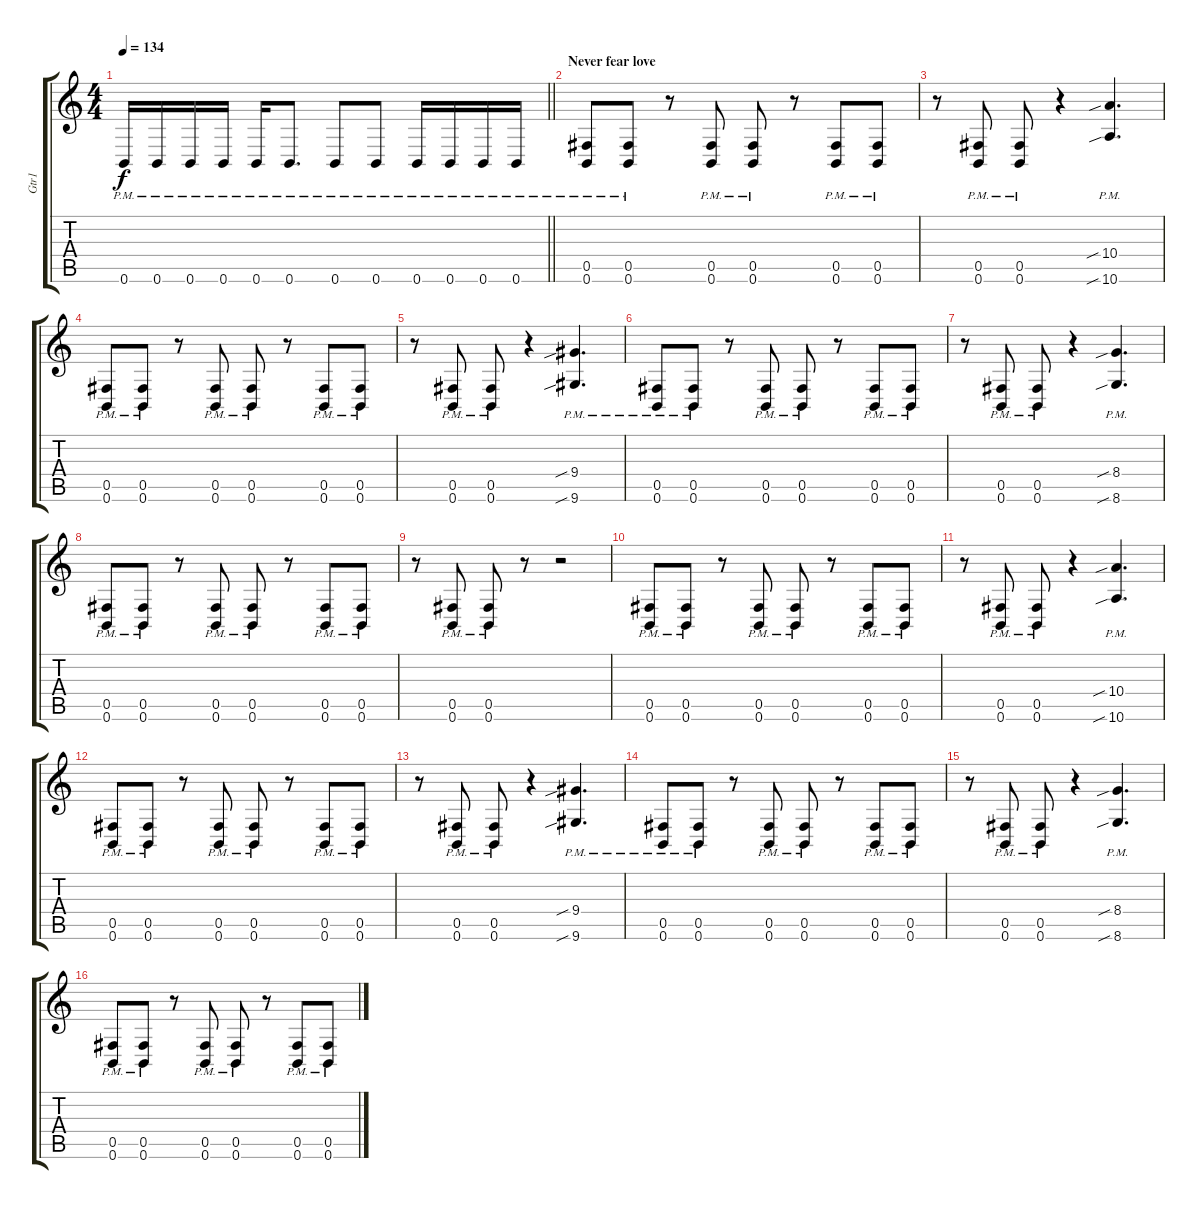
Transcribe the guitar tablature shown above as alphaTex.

\track ("Gtr1" "Gtr1") {instrument distortionguitar}
\staff {score tabs}
\tuning (Db4 Ab3 E3 B2 Gb2 B1) {hide}
\ts (4 4)
\tempo 134
\clef g2
\barLineRight lightlight
\ks c
0.6{pm t}.16{dy f} 0.6{pm}.16 0.6{pm}.16 0.6{pm}.16 0.6{pm}.16 0.6{pm}.8{d} 0.6{pm}.8 0.6{pm}.8 0.6{pm}.16 0.6{pm}.16 0.6{pm}.16 0.6{pm}.16 |
\section ("" "Never fear love")
(0.5{pm} 0.6).8 (0.5{pm} 0.6).8 r.8 (0.5{pm} 0.6).8 (0.5{pm} 0.6).8 r.8 (0.5{pm} 0.6).8 (0.5{pm} 0.6).8 |
r.8 (0.5{pm} 0.6).8 (0.5{pm} 0.6).8 r.4 (10.4{sib} 10.6{sib pm}).4{d} |
(0.5{pm} 0.6).8 (0.5{pm} 0.6).8 r.8 (0.5{pm} 0.6).8 (0.5{pm} 0.6).8 r.8 (0.5{pm} 0.6).8 (0.5{pm} 0.6).8 |
r.8 (0.5{pm} 0.6).8 (0.5{pm} 0.6).8 r.4 (9.4{sib} 9.6{sib pm}).4{d} |
(0.5{pm} 0.6).8 (0.5{pm} 0.6).8 r.8 (0.5{pm} 0.6).8 (0.5{pm} 0.6).8 r.8 (0.5{pm} 0.6).8 (0.5{pm} 0.6).8 |
r.8 (0.5{pm} 0.6).8 (0.5{pm} 0.6).8 r.4 (8.4{sib} 8.6{sib pm}).4{d} |
(0.5{pm} 0.6).8 (0.5{pm} 0.6).8 r.8 (0.5{pm} 0.6).8 (0.5{pm} 0.6).8 r.8 (0.5{pm} 0.6).8 (0.5{pm} 0.6).8 |
r.8 (0.5{pm} 0.6).8 (0.5{pm} 0.6).8 r.8 r.2 |
(0.5{pm} 0.6).8 (0.5{pm} 0.6).8 r.8 (0.5{pm} 0.6).8 (0.5{pm} 0.6).8 r.8 (0.5{pm} 0.6).8 (0.5{pm} 0.6).8 |
r.8 (0.5{pm} 0.6).8 (0.5{pm} 0.6).8 r.4 (10.4{sib} 10.6{sib pm}).4{d} |
(0.5{pm} 0.6).8 (0.5{pm} 0.6).8 r.8 (0.5{pm} 0.6).8 (0.5{pm} 0.6).8 r.8 (0.5{pm} 0.6).8 (0.5{pm} 0.6).8 |
r.8 (0.5{pm} 0.6).8 (0.5{pm} 0.6).8 r.4 (9.4{sib} 9.6{sib pm}).4{d} |
(0.5{pm} 0.6).8 (0.5{pm} 0.6).8 r.8 (0.5{pm} 0.6).8 (0.5{pm} 0.6).8 r.8 (0.5{pm} 0.6).8 (0.5{pm} 0.6).8 |
r.8 (0.5{pm} 0.6).8 (0.5{pm} 0.6).8 r.4 (8.4{sib} 8.6{sib pm}).4{d} |
(0.5{pm} 0.6).8 (0.5{pm} 0.6).8 r.8 (0.5{pm} 0.6).8 (0.5{pm} 0.6).8 r.8 (0.5{pm} 0.6).8 (0.5{pm} 0.6).8
